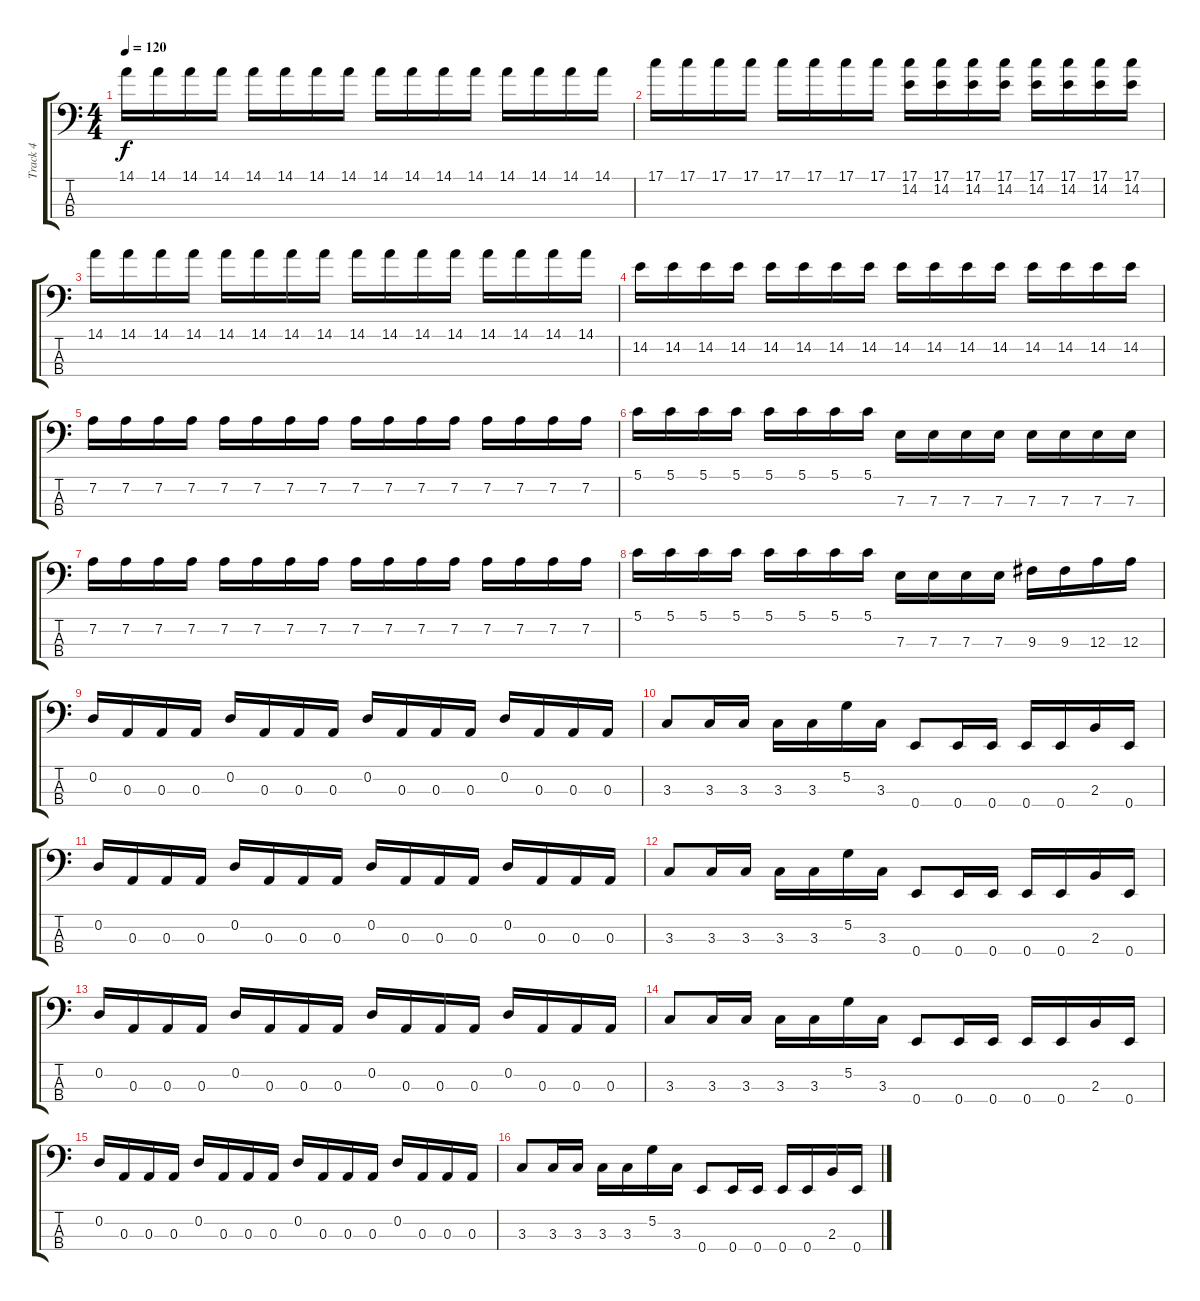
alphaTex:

\track ("Track 4" "Track 4") {instrument electricbasspick}
\staff {score tabs}
\tuning (G2 D2 A1 E1) {hide}
\ts (4 4)
\tempo 120
\clef f4
\ks c
14.1.16{dy f} 14.1.16 14.1.16 14.1.16 14.1.16 14.1.16 14.1.16 14.1.16 14.1.16 14.1.16 14.1.16 14.1.16 14.1.16 14.1.16 14.1.16 14.1.16 |
17.1.16 17.1.16 17.1.16 17.1.16 17.1.16 17.1.16 17.1.16 17.1.16 (17.1 14.2).16 (17.1 14.2).16 (17.1 14.2).16 (17.1 14.2).16 (17.1 14.2).16 (17.1 14.2).16 (17.1 14.2).16 (17.1 14.2).16 |
14.1.16 14.1.16 14.1.16 14.1.16 14.1.16 14.1.16 14.1.16 14.1.16 14.1.16 14.1.16 14.1.16 14.1.16 14.1.16 14.1.16 14.1.16 14.1.16 |
14.2.16 14.2.16 14.2.16 14.2.16 14.2.16 14.2.16 14.2.16 14.2.16 14.2.16 14.2.16 14.2.16 14.2.16 14.2.16 14.2.16 14.2.16 14.2.16 |
7.2.16 7.2.16 7.2.16 7.2.16 7.2.16 7.2.16 7.2.16 7.2.16 7.2.16 7.2.16 7.2.16 7.2.16 7.2.16 7.2.16 7.2.16 7.2.16 |
5.1.16 5.1.16 5.1.16 5.1.16 5.1.16 5.1.16 5.1.16 5.1.16 7.3.16 7.3.16 7.3.16 7.3.16 7.3.16 7.3.16 7.3.16 7.3.16 |
7.2.16 7.2.16 7.2.16 7.2.16 7.2.16 7.2.16 7.2.16 7.2.16 7.2.16 7.2.16 7.2.16 7.2.16 7.2.16 7.2.16 7.2.16 7.2.16 |
5.1.16 5.1.16 5.1.16 5.1.16 5.1.16 5.1.16 5.1.16 5.1.16 7.3.16 7.3.16 7.3.16 7.3.16 9.3.16 9.3.16 12.3.16 12.3.16 |
0.2.16 0.3.16 0.3.16 0.3.16 0.2.16 0.3.16 0.3.16 0.3.16 0.2.16 0.3.16 0.3.16 0.3.16 0.2.16 0.3.16 0.3.16 0.3.16 |
3.3.8 3.3.16 3.3.16 3.3.16 3.3.16 5.2.16 3.3.16 0.4.8 0.4.16 0.4.16 0.4.16 0.4.16 2.3.16 0.4.16 |
0.2.16 0.3.16 0.3.16 0.3.16 0.2.16 0.3.16 0.3.16 0.3.16 0.2.16 0.3.16 0.3.16 0.3.16 0.2.16 0.3.16 0.3.16 0.3.16 |
3.3.8 3.3.16 3.3.16 3.3.16 3.3.16 5.2.16 3.3.16 0.4.8 0.4.16 0.4.16 0.4.16 0.4.16 2.3.16 0.4.16 |
0.2.16 0.3.16 0.3.16 0.3.16 0.2.16 0.3.16 0.3.16 0.3.16 0.2.16 0.3.16 0.3.16 0.3.16 0.2.16 0.3.16 0.3.16 0.3.16 |
3.3.8 3.3.16 3.3.16 3.3.16 3.3.16 5.2.16 3.3.16 0.4.8 0.4.16 0.4.16 0.4.16 0.4.16 2.3.16 0.4.16 |
0.2.16 0.3.16 0.3.16 0.3.16 0.2.16 0.3.16 0.3.16 0.3.16 0.2.16 0.3.16 0.3.16 0.3.16 0.2.16 0.3.16 0.3.16 0.3.16 |
3.3.8 3.3.16 3.3.16 3.3.16 3.3.16 5.2.16 3.3.16 0.4.8 0.4.16 0.4.16 0.4.16 0.4.16 2.3.16 0.4.16
